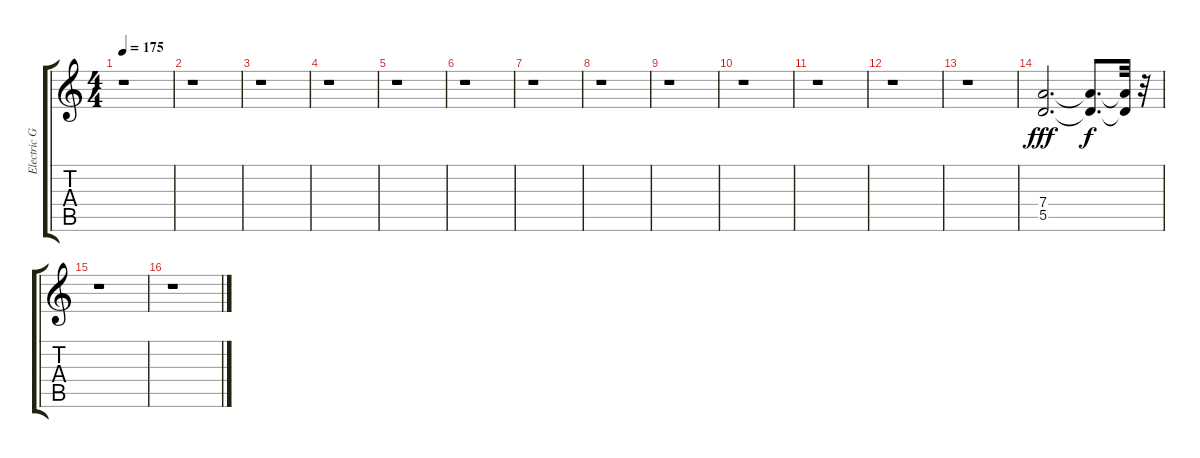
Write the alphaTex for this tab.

\track ("Electric Guitar 2" "Electric G") {instrument distortionguitar}
\staff {score tabs}
\tuning (E4 B3 G3 D3 A2 E2) {hide}
\ts (4 4)
\tempo 175
\clef g2
\ks c
r.1{dy fff} |
r.1 |
r.1 |
r.1 |
r.1 |
r.1 |
r.1 |
r.1 |
r.1 |
r.1 |
r.1 |
r.1 |
r.1 |
(7.4 5.5).2{d} (7.4{t} 5.5{t}).8{d dy f} (7.4{t} 5.5{t}).32 r.32 |
r.1 |
r.1
